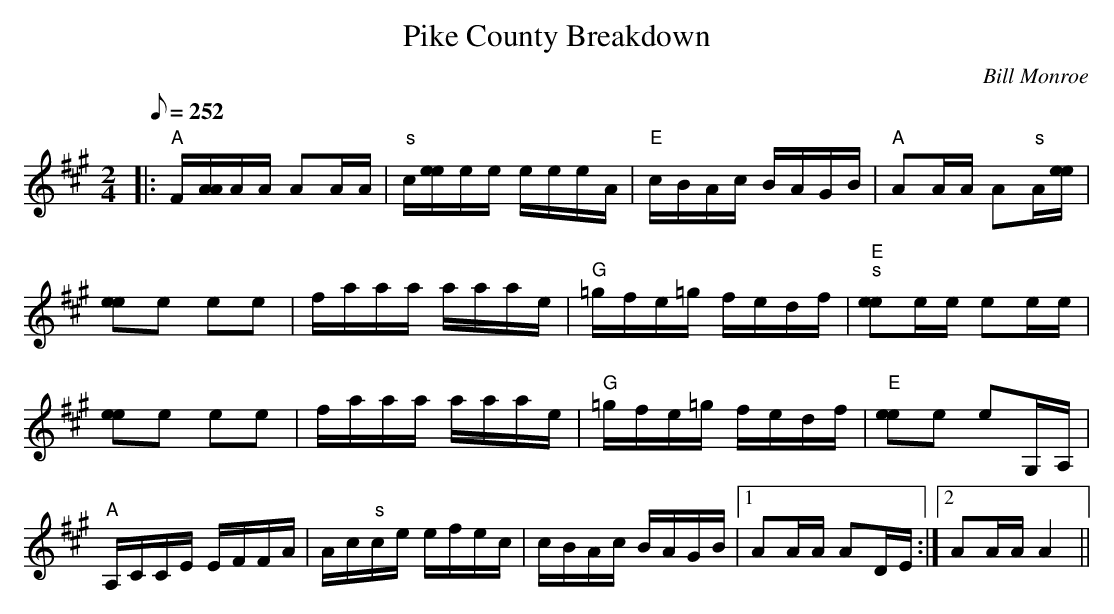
X:1a
T: Pike County Breakdown
C: Bill Monroe
L: 1/8
Q: 252
M: 2/4
K: A
|: "A"F/[A/A/]A/A/ AA/A/ | "s"c/[e/e/]e/e/ e/e/e/A/ | "E"c/B/A/c/ B/A/G/B/ | "A"AA/A/ A"s"A/[e/e/] |
 [ee]e ee | f/a/a/a/ a/a/a/e/ | "G"=g/f/e/=g/ f/e/d/f/ | "E""s"[ee]e/e/ ee/e/ |
 [ee]e ee | f/a/a/a/ a/a/a/e/ | "G"=g/f/e/=g/ f/e/d/f/ | "E"[ee]e eG,/A,/ |
 "A"A,/C/C/E/ E/F/F/A/ | A/c/"s"c/e/ e/f/e/c/ | c/B/A/c/ B/A/G/B/ |1 AA/A/ AD/E/ :|2 AA/A/ A2 ||
